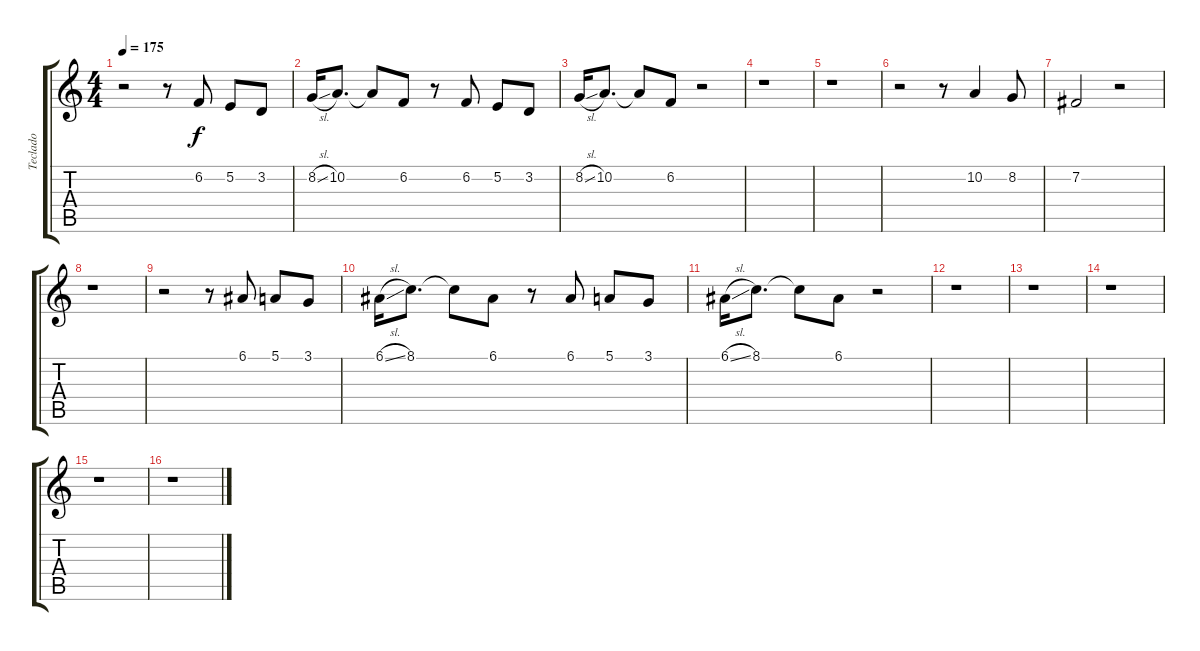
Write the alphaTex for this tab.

\track ("Teclado" "Teclado") {instrument lead2sawtooth}
\staff {score tabs}
\tuning (E4 B3 G3 D3 A2 E2) {hide}
\ts (4 4)
\tempo 175
\clef g2
\ks c
r.2{dy f} r.8 6.2.8 5.2.8 3.2.8 |
8.2{sl}.16 10.2.8{d} 10.2{t}.8 6.2.8 r.8 6.2.8 5.2.8 3.2.8 |
8.2{sl}.16 10.2.8{d} 10.2{t}.8 6.2.8 r.2 |
r.1 |
r.1 |
r.2 r.8 10.2.4 8.2.8 |
7.2.2 r.2 |
r.1 |
r.2 r.8 6.1.8 5.1.8 3.1.8 |
6.1{sl}.16 8.1.8{d} 8.1{t}.8 6.1.8 r.8 6.1.8 5.1.8 3.1.8 |
6.1{sl}.16 8.1.8{d} 8.1{t}.8 6.1.8 r.2 |
r.1 |
r.1 |
r.1 |
r.1 |
r.1
